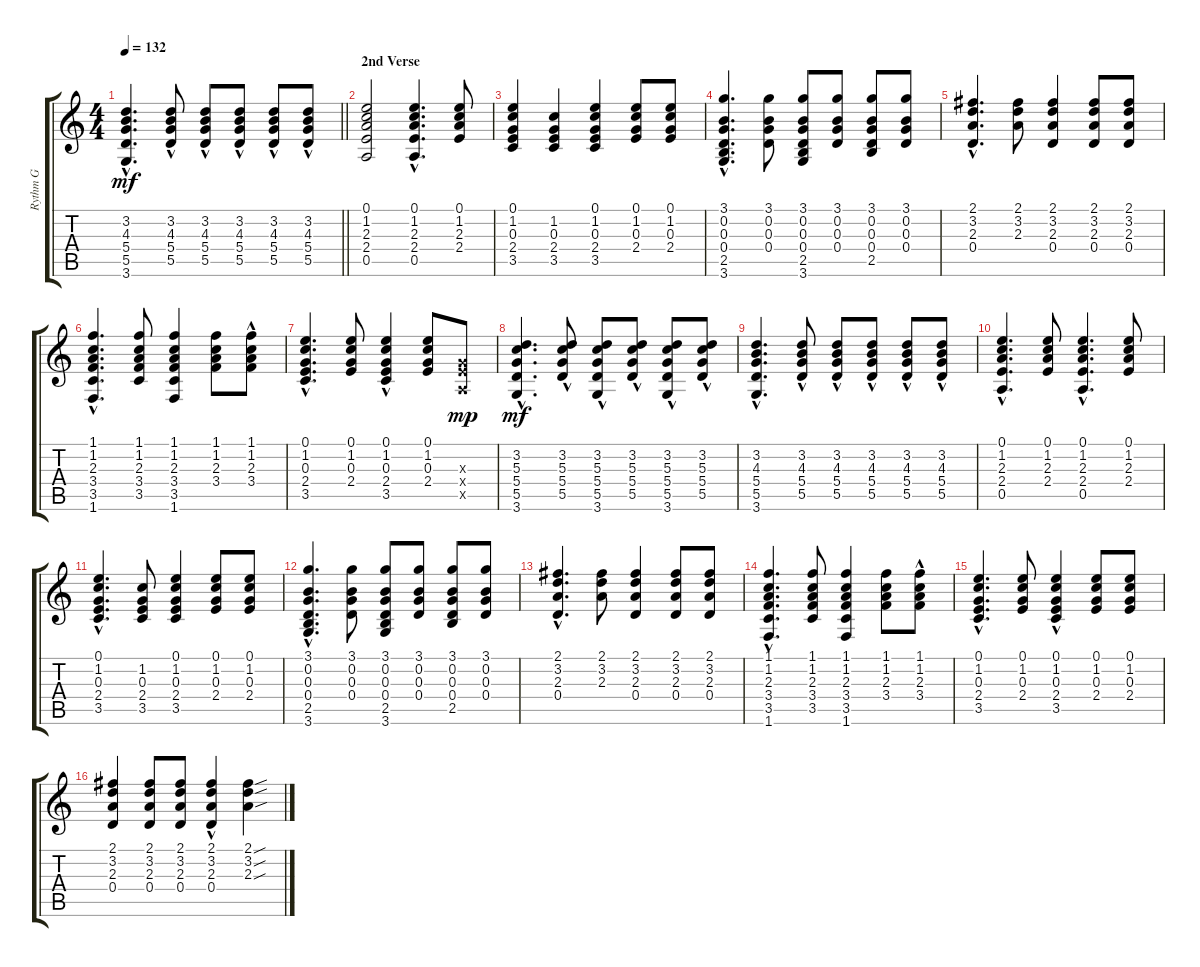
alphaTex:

\track ("Rythm G" "Rythm G") {instrument electricguitarclean}
\staff {score tabs}
\tuning (E4 B3 G3 D3 A2 E2) {hide}
\ts (4 4)
\tempo 132
\clef g2
\barLineRight lightlight
\ks c
(3.2{hac} 4.3{hac} 5.4{hac} 5.5{hac} 3.6).4{d dy mf} (3.2 4.3 5.4 5.5{hac}).8 (3.2 4.3 5.4 5.5{hac}).8 (3.2 4.3 5.4 5.5{hac}).8 (3.2 4.3 5.4 5.5{hac}).8 (3.2 4.3 5.4 5.5{hac}).8 |
\section ("" "2nd Verse")
(0.1 1.2 2.3 2.4 0.5).2 (0.1{hac} 1.2{hac} 2.3{hac} 2.4{hac} 0.5).4{d} (0.1 1.2 2.3 2.4).8 |
(0.1 1.2 0.3 2.4 3.5).4 (1.2 0.3 2.4 3.5).4 (0.1 1.2 0.3 2.4 3.5).4 (0.1 1.2 0.3 2.4).8 (0.1 1.2 0.3 2.4).8 |
(3.1{hac} 0.2{hac} 0.3{hac} 0.4{hac} 2.5 3.6).4{d} (3.1 0.2 0.3 0.4).8 (3.1 0.2 0.3 0.4 2.5 3.6).8 (3.1 0.2 0.3 0.4).8 (3.1 0.2 0.3 0.4 2.5).8 (3.1 0.2 0.3 0.4).8 |
(2.1{hac} 3.2{hac} 2.3{hac} 0.4).4{d} (2.1 3.2 2.3).8 (2.1 3.2 2.3 0.4).4 (2.1 3.2 2.3 0.4).8 (2.1 3.2 2.3 0.4).8 |
(1.1{hac} 1.2{hac} 2.3{hac} 3.4{hac} 3.5{hac} 1.6).4{d} (1.1 1.2 2.3 3.4 3.5).8 (1.1 1.2 2.3 3.4 3.5 1.6).4 (1.1 1.2 2.3 3.4).8 (1.1 1.2{hac} 2.3{hac} 3.4{hac}).8 |
(0.1{hac} 1.2{hac} 0.3{hac} 2.4{hac} 3.5{hac}).4{d} (0.1 1.2 0.3 2.4).8 (0.1 1.2 0.3 2.4 3.5{hac}).4 (0.1 1.2 0.3 2.4).8 (0.3{x} 2.4{x} 0.5{x}).8{dy mp} |
(3.2{hac} 5.3{hac} 5.4{hac} 5.5{hac} 3.6).4{d dy mf} (3.2 5.3 5.4 5.5{hac}).8 (3.2 5.3 5.4 5.5{hac} 3.6).8 (3.2 5.3 5.4 5.5{hac}).8 (3.2 5.3 5.4 5.5{hac} 3.6).8 (3.2 5.3 5.4 5.5{hac}).8 |
(3.2{hac} 4.3{hac} 5.4{hac} 5.5{hac} 3.6).4{d} (3.2 4.3 5.4 5.5{hac}).8 (3.2 4.3 5.4 5.5{hac}).8 (3.2 4.3 5.4 5.5{hac}).8 (3.2 4.3 5.4 5.5{hac}).8 (3.2 4.3 5.4 5.5{hac}).8 |
(0.1{hac} 1.2{hac} 2.3{hac} 2.4{hac} 0.5).4{d} (0.1 1.2 2.3 2.4).8 (0.1{hac} 1.2{hac} 2.3{hac} 2.4{hac} 0.5).4{d} (0.1 1.2 2.3 2.4).8 |
(0.1 1.2{hac} 0.3{hac} 2.4{hac} 3.5{hac}).4{d} (1.2 0.3 2.4 3.5).8 (0.1 1.2 0.3 2.4 3.5).4 (0.1 1.2 0.3 2.4).8 (0.1 1.2 0.3 2.4).8 |
(3.1{hac} 0.2{hac} 0.3{hac} 0.4{hac} 2.5 3.6).4{d} (3.1 0.2 0.3 0.4).8 (3.1 0.2 0.3 0.4 2.5 3.6).8 (3.1 0.2 0.3 0.4).8 (3.1 0.2 0.3 0.4 2.5).8 (3.1 0.2 0.3 0.4).8 |
(2.1{hac} 3.2{hac} 2.3{hac} 0.4).4{d} (2.1 3.2 2.3).8 (2.1 3.2 2.3 0.4).4 (2.1 3.2 2.3 0.4).8 (2.1 3.2 2.3 0.4).8 |
(1.1{hac} 1.2{hac} 2.3{hac} 3.4{hac} 3.5{hac} 1.6).4{d} (1.1 1.2 2.3 3.4 3.5).8 (1.1 1.2 2.3 3.4 3.5 1.6).4 (1.1 1.2 2.3 3.4).8 (1.1 1.2{hac} 2.3{hac} 3.4{hac}).8 |
(0.1{hac} 1.2{hac} 0.3{hac} 2.4{hac} 3.5{hac}).4{d} (0.1 1.2 0.3 2.4).8 (0.1 1.2 0.3 2.4 3.5{hac}).4 (0.1 1.2 0.3 2.4).8 (0.1 1.2 0.3 2.4).8 |
(2.1 3.2 2.3 0.4).4 (2.1 3.2 2.3 0.4).8 (2.1 3.2 2.3 0.4).8 (2.1 3.2 2.3 0.4{hac}).4 (2.1{sou} 3.2{sou} 2.3{sou}).4
